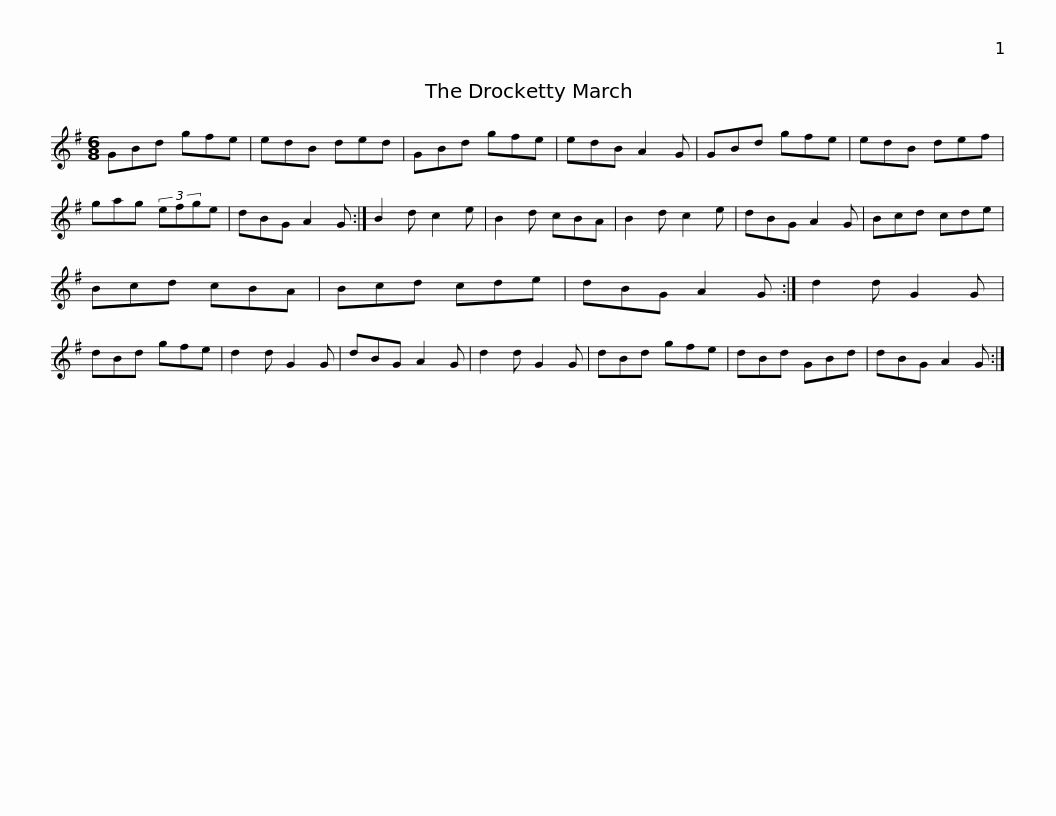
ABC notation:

X:1
L:1/8
M:6/8
I:linebreak $
K:G
V:1 treble
V:1
 GBd gfe | edB ded | GBd gfe | edB A2 G | GBd gfe | %5
 edB def | gag (3efge |$ dBG A2 G :| B2 d c2 e | B2 d cBA | %10
 B2 d c2 e | dBG A2 G | Bcd cde | Bcd cBA | Bcd cde |$ %15
 dBG A2 G :| d2 d G2 G | dBd gfe | d2 d G2 G | dBG A2 G | %20
 d2 d G2 G | dBd gfe | dBd GBd |$ dBG A2 G :| %24
